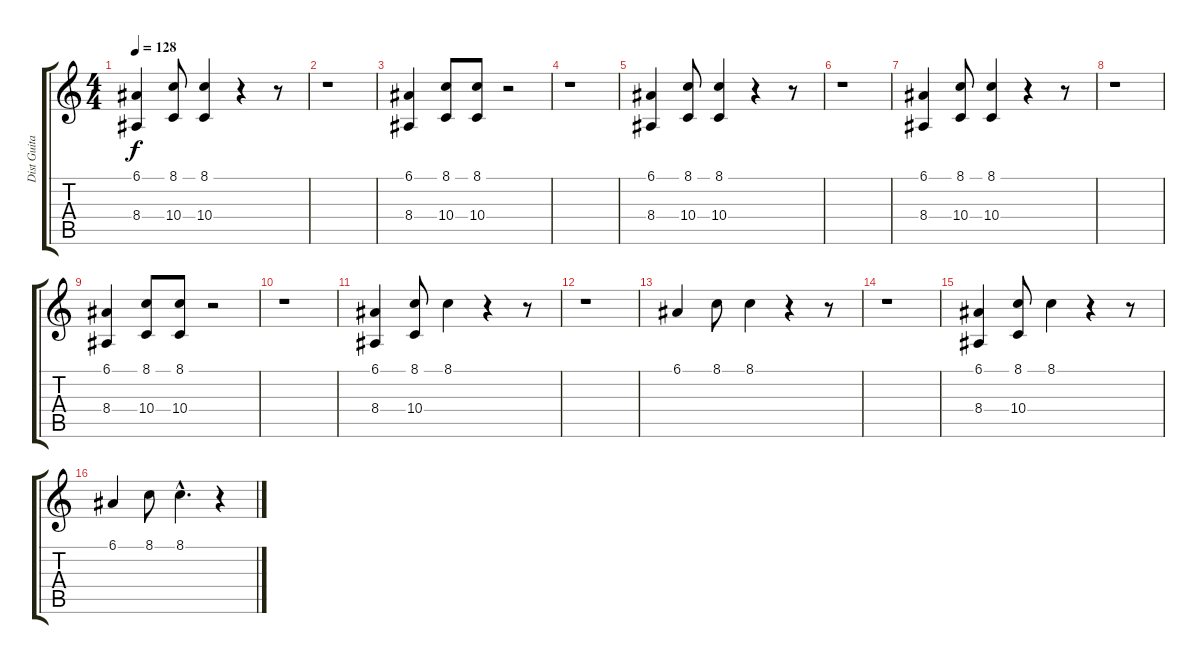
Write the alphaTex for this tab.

\track ("Dist Guitar 2" "Dist Guita") {instrument lead5charang}
\staff {score tabs}
\tuning (E4 B3 G3 D3 A2 E2) {hide}
\ts (4 4)
\tempo 128
\clef g2
\ks c
(6.1 8.4).4{dy f} (8.1 10.4).8 (8.1 10.4).4 r.4 r.8 |
r.1 |
(6.1 8.4).4 (8.1 10.4).8 (8.1 10.4).8 r.2 |
r.1 |
(6.1 8.4).4 (8.1 10.4).8 (8.1 10.4).4 r.4 r.8 |
r.1 |
(6.1 8.4).4 (8.1 10.4).8 (8.1 10.4).4 r.4 r.8 |
r.1 |
(6.1 8.4).4 (8.1 10.4).8 (8.1 10.4).8 r.2 |
r.1 |
(6.1 8.4).4 (8.1 10.4).8 8.1.4 r.4 r.8 |
r.1 |
6.1.4 8.1.8 8.1.4 r.4 r.8 |
r.1 |
(6.1 8.4).4 (8.1 10.4).8 8.1.4 r.4 r.8 |
6.1.4 8.1.8 8.1{hac}.4{d} r.4
